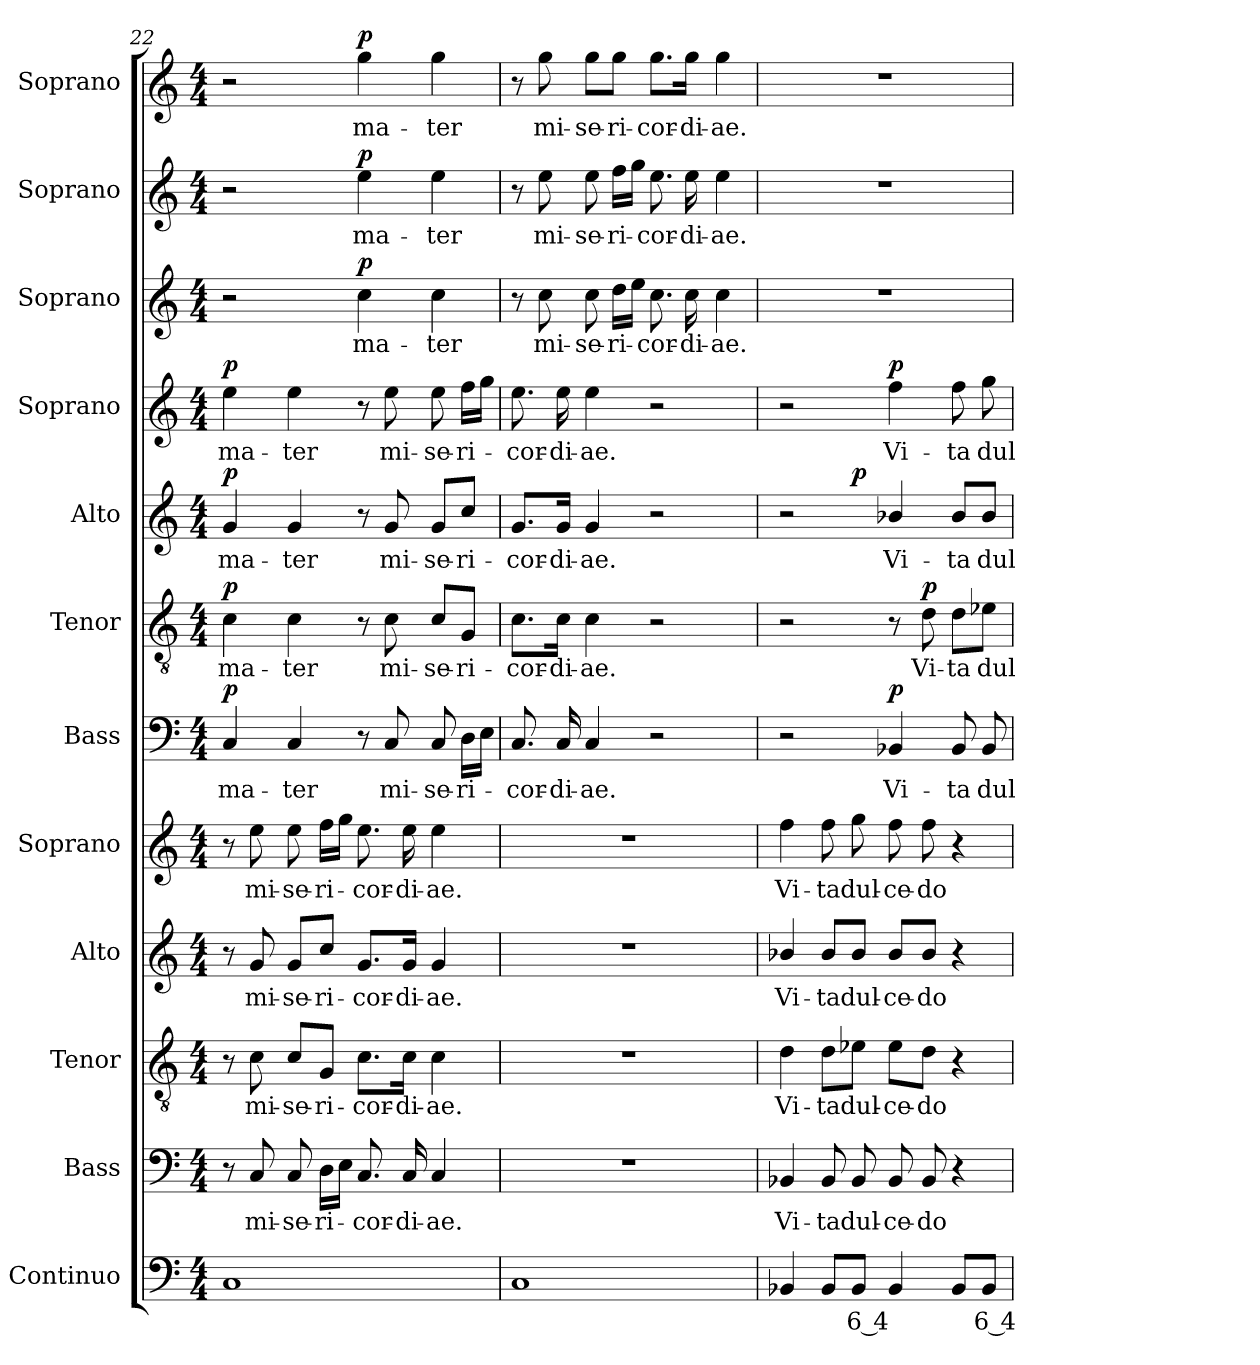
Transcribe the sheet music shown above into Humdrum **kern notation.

**kern	**text	**kern	**text	**kern	**text	**kern	**text	**kern	**text	**kern	**text	**dynam	**kern	**text	**dynam	**kern	**text	**dynam	**kern	**text	**dynam	**kern	**text	**dynam	**kern	**text	**dynam	**kern	**text	**dynam
*part12	*part12	*part11	*part11	*part10	*part10	*part9	*part9	*part8	*part8	*part7	*part7	*part7	*part6	*part6	*part6	*part5	*part5	*part5	*part4	*part4	*part4	*part3	*part3	*part3	*part2	*part2	*part2	*part1	*part1	*part1
*staff12	*staff12	*staff11	*staff11	*staff10	*staff10	*staff9	*staff9	*staff8	*staff8	*staff7	*staff7	*staff7	*staff6	*staff6	*staff6	*staff5	*staff5	*staff5	*staff4	*staff4	*staff4	*staff3	*staff3	*staff3	*staff2	*staff2	*staff2	*staff1	*staff1	*staff1
*I"Continuo	*	*I"Bass	*	*I"Tenor	*	*I"Alto	*	*I"Soprano	*	*I"Bass	*	*	*I"Tenor	*	*	*I"Alto	*	*	*I"Soprano	*	*	*I"Soprano	*	*	*I"Soprano	*	*	*I"Soprano	*	*
*I'Cont.	*	*I'B.	*	*I'T.	*	*I'A.	*	*I'S.	*	*I'B.	*	*	*I'T.	*	*	*I'A.	*	*	*I'S.	*	*	*I'S.	*	*	*I'S.	*	*	*I'S.	*	*
*clefF4	*	*clefF4	*	*clefGv2	*	*clefG2	*	*clefG2	*	*clefF4	*	*	*clefGv2	*	*	*clefG2	*	*	*clefG2	*	*	*clefG2	*	*	*clefG2	*	*	*clefG2	*	*
*	*	*	*	*ITrd7c12	*	*	*	*	*	*	*	*	*ITrd7c12	*	*	*	*	*	*	*	*	*	*	*	*	*	*	*	*	*
*k[]	*	*k[]	*	*k[]	*	*k[]	*	*k[]	*	*k[]	*	*	*k[]	*	*	*k[]	*	*	*k[]	*	*	*k[]	*	*	*k[]	*	*	*k[]	*	*
*C:	*	*C:	*	*C:	*	*C:	*	*C:	*	*C:	*	*	*C:	*	*	*C:	*	*	*C:	*	*	*C:	*	*	*C:	*	*	*C:	*	*
*M4/4	*	*M4/4	*	*M4/4	*	*M4/4	*	*M4/4	*	*M4/4	*	*	*M4/4	*	*	*M4/4	*	*	*M4/4	*	*	*M4/4	*	*	*M4/4	*	*	*M4/4	*	*
=22	=22	=22	=22	=22	=22	=22	=22	=22	=22	=22	=22	=22	=22	=22	=22	=22	=22	=22	=22	=22	=22	=22	=22	=22	=22	=22	=22	=22	=22	=22
!	!	!	!	!	!	!	!	!	!	!	!LO:LY:b:color=#000000	!	!	!	!	!	!	!	!	!	!	!	!	!	!	!	!	!	!	!
!	!	!	!	!	!	!	!	!	!	!	!	!	!	!LO:LY:b:color=#000000	!	!	!	!	!	!	!	!	!	!	!	!	!	!	!	!
!	!	!	!	!	!	!	!	!	!	!	!	!	!	!	!	!	!LO:LY:b:color=#000000	!	!	!	!	!	!	!	!	!	!	!	!	!
!	!	!	!	!	!	!	!	!	!	!	!	!	!	!	!	!	!	!	!	!LO:LY:b:color=#000000	!	!	!	!	!	!	!	!	!	!
1Ci	.	8r	.	8r	.	8r	.	8r	.	4Ci/	ma-	p	4Ci\	ma-	p	4gi/	ma-	p	4eei\	ma-	p	2r	.	.	2r	.	.	2r	.	.
!	!	!	!LO:LY:b:color=#000000	!	!	!	!	!	!	!	!	!	!	!	!	!	!	!	!	!	!	!	!	!	!	!	!	!	!	!
!	!	!	!	!	!LO:LY:b:color=#000000	!	!	!	!	!	!	!	!	!	!	!	!	!	!	!	!	!	!	!	!	!	!	!	!	!
!	!	!	!	!	!	!	!LO:LY:b:color=#000000	!	!	!	!	!	!	!	!	!	!	!	!	!	!	!	!	!	!	!	!	!	!	!
!	!	!	!	!	!	!	!	!	!LO:LY:b:color=#000000	!	!	!	!	!	!	!	!	!	!	!	!	!	!	!	!	!	!	!	!	!
.	.	8Ci/	mi-	8Ci\	mi-	8gi/	mi-	8eei\	mi-	.	.	.	.	.	.	.	.	.	.	.	.	.	.	.	.	.	.	.	.	.
!	!	!	!LO:LY:b:color=#000000	!	!	!	!	!	!	!	!	!	!	!	!	!	!	!	!	!	!	!	!	!	!	!	!	!	!	!
!	!	!	!	!	!LO:LY:b:color=#000000	!	!	!	!	!	!	!	!	!	!	!	!	!	!	!	!	!	!	!	!	!	!	!	!	!
!	!	!	!	!	!	!	!LO:LY:b:color=#000000	!	!	!	!	!	!	!	!	!	!	!	!	!	!	!	!	!	!	!	!	!	!	!
!	!	!	!	!	!	!	!	!	!LO:LY:b:color=#000000	!	!	!	!	!	!	!	!	!	!	!	!	!	!	!	!	!	!	!	!	!
!	!	!	!	!	!	!	!	!	!	!	!LO:LY:b:color=#000000	!	!	!	!	!	!	!	!	!	!	!	!	!	!	!	!	!	!	!
!	!	!	!	!	!	!	!	!	!	!	!	!	!	!LO:LY:b:color=#000000	!	!	!	!	!	!	!	!	!	!	!	!	!	!	!	!
!	!	!	!	!	!	!	!	!	!	!	!	!	!	!	!	!	!LO:LY:b:color=#000000	!	!	!	!	!	!	!	!	!	!	!	!	!
!	!	!	!	!	!	!	!	!	!	!	!	!	!	!	!	!	!	!	!	!LO:LY:b:color=#000000	!	!	!	!	!	!	!	!	!	!
.	.	8Ci/	-se-	8Ci/L	-se-	8gi/L	-se-	8eei\	-se-	4Ci/	-ter	.	4Ci\	-ter	.	4gi/	-ter	.	4eei\	-ter	.	.	.	.	.	.	.	.	.	.
!	!	!	!LO:LY:b:color=#000000	!	!	!	!	!	!	!	!	!	!	!	!	!	!	!	!	!	!	!	!	!	!	!	!	!	!	!
!	!	!	!	!	!LO:LY:b:color=#000000	!	!	!	!	!	!	!	!	!	!	!	!	!	!	!	!	!	!	!	!	!	!	!	!	!
!	!	!	!	!	!	!	!LO:LY:b:color=#000000	!	!	!	!	!	!	!	!	!	!	!	!	!	!	!	!	!	!	!	!	!	!	!
!	!	!	!	!	!	!	!	!	!LO:LY:b:color=#000000	!	!	!	!	!	!	!	!	!	!	!	!	!	!	!	!	!	!	!	!	!
.	.	16Di\LL	-ri-	8GGi/J	-ri-	8cci/J	-ri-	16ffi\LL	-ri-	.	.	.	.	.	.	.	.	.	.	.	.	.	.	.	.	.	.	.	.	.
.	.	16Ei\JJ	.	.	.	.	.	16ggi\JJ	.	.	.	.	.	.	.	.	.	.	.	.	.	.	.	.	.	.	.	.	.	.
!	!	!	!LO:LY:b:color=#000000	!	!	!	!	!	!	!	!	!	!	!	!	!	!	!	!	!	!	!	!	!	!	!	!	!	!	!
!	!	!	!	!	!LO:LY:b:color=#000000	!	!	!	!	!	!	!	!	!	!	!	!	!	!	!	!	!	!	!	!	!	!	!	!	!
!	!	!	!	!	!	!	!LO:LY:b:color=#000000	!	!	!	!	!	!	!	!	!	!	!	!	!	!	!	!	!	!	!	!	!	!	!
!	!	!	!	!	!	!	!	!	!LO:LY:b:color=#000000	!	!	!	!	!	!	!	!	!	!	!	!	!	!	!	!	!	!	!	!	!
!	!	!	!	!	!	!	!	!	!	!	!	!	!	!	!	!	!	!	!	!	!	!	!LO:LY:b:color=#000000	!	!	!	!	!	!	!
!	!	!	!	!	!	!	!	!	!	!	!	!	!	!	!	!	!	!	!	!	!	!	!	!	!	!LO:LY:b:color=#000000	!	!	!	!
!	!	!	!	!	!	!	!	!	!	!	!	!	!	!	!	!	!	!	!	!	!	!	!	!	!	!	!	!	!LO:LY:b:color=#000000	!
.	.	8.Ci/	-cor-	8.Ci\L	-cor-	8.gi/L	-cor-	8.eei\	-cor-	8r	.	.	8r	.	.	8r	.	.	8r	.	.	4cci\	ma-	p	4eei\	ma-	p	4ggi\	ma-	p
!	!	!	!	!	!	!	!	!	!	!	!LO:LY:b:color=#000000	!	!	!	!	!	!	!	!	!	!	!	!	!	!	!	!	!	!	!
!	!	!	!	!	!	!	!	!	!	!	!	!	!	!LO:LY:b:color=#000000	!	!	!	!	!	!	!	!	!	!	!	!	!	!	!	!
!	!	!	!	!	!	!	!	!	!	!	!	!	!	!	!	!	!LO:LY:b:color=#000000	!	!	!	!	!	!	!	!	!	!	!	!	!
!	!	!	!	!	!	!	!	!	!	!	!	!	!	!	!	!	!	!	!	!LO:LY:b:color=#000000	!	!	!	!	!	!	!	!	!	!
.	.	.	.	.	.	.	.	.	.	8Ci/	mi-	.	8Ci\	mi-	.	8gi/	mi-	.	8eei\	mi-	.	.	.	.	.	.	.	.	.	.
!	!	!	!LO:LY:b:color=#000000	!	!	!	!	!	!	!	!	!	!	!	!	!	!	!	!	!	!	!	!	!	!	!	!	!	!	!
!	!	!	!	!	!LO:LY:b:color=#000000	!	!	!	!	!	!	!	!	!	!	!	!	!	!	!	!	!	!	!	!	!	!	!	!	!
!	!	!	!	!	!	!	!LO:LY:b:color=#000000	!	!	!	!	!	!	!	!	!	!	!	!	!	!	!	!	!	!	!	!	!	!	!
!	!	!	!	!	!	!	!	!	!LO:LY:b:color=#000000	!	!	!	!	!	!	!	!	!	!	!	!	!	!	!	!	!	!	!	!	!
.	.	16Ci/	-di-	16Ci\Jk	-di-	16gi/Jk	-di-	16eei\	-di-	.	.	.	.	.	.	.	.	.	.	.	.	.	.	.	.	.	.	.	.	.
!	!	!	!LO:LY:b:color=#000000	!	!	!	!	!	!	!	!	!	!	!	!	!	!	!	!	!	!	!	!	!	!	!	!	!	!	!
!	!	!	!	!	!LO:LY:b:color=#000000	!	!	!	!	!	!	!	!	!	!	!	!	!	!	!	!	!	!	!	!	!	!	!	!	!
!	!	!	!	!	!	!	!LO:LY:b:color=#000000	!	!	!	!	!	!	!	!	!	!	!	!	!	!	!	!	!	!	!	!	!	!	!
!	!	!	!	!	!	!	!	!	!LO:LY:b:color=#000000	!	!	!	!	!	!	!	!	!	!	!	!	!	!	!	!	!	!	!	!	!
!	!	!	!	!	!	!	!	!	!	!	!LO:LY:b:color=#000000	!	!	!	!	!	!	!	!	!	!	!	!	!	!	!	!	!	!	!
!	!	!	!	!	!	!	!	!	!	!	!	!	!	!LO:LY:b:color=#000000	!	!	!	!	!	!	!	!	!	!	!	!	!	!	!	!
!	!	!	!	!	!	!	!	!	!	!	!	!	!	!	!	!	!LO:LY:b:color=#000000	!	!	!	!	!	!	!	!	!	!	!	!	!
!	!	!	!	!	!	!	!	!	!	!	!	!	!	!	!	!	!	!	!	!LO:LY:b:color=#000000	!	!	!	!	!	!	!	!	!	!
!	!	!	!	!	!	!	!	!	!	!	!	!	!	!	!	!	!	!	!	!	!	!	!LO:LY:b:color=#000000	!	!	!	!	!	!	!
!	!	!	!	!	!	!	!	!	!	!	!	!	!	!	!	!	!	!	!	!	!	!	!	!	!	!LO:LY:b:color=#000000	!	!	!	!
!	!	!	!	!	!	!	!	!	!	!	!	!	!	!	!	!	!	!	!	!	!	!	!	!	!	!	!	!	!LO:LY:b:color=#000000	!
.	.	4Ci/	-ae.	4Ci\	-ae.	4gi/	-ae.	4eei\	-ae.	8Ci/	-se-	.	8Ci/L	-se-	.	8gi/L	-se-	.	8eei\	-se-	.	4cci\	-ter	.	4eei\	-ter	.	4ggi\	-ter	.
!	!	!	!	!	!	!	!	!	!	!	!LO:LY:b:color=#000000	!	!	!	!	!	!	!	!	!	!	!	!	!	!	!	!	!	!	!
!	!	!	!	!	!	!	!	!	!	!	!	!	!	!LO:LY:b:color=#000000	!	!	!	!	!	!	!	!	!	!	!	!	!	!	!	!
!	!	!	!	!	!	!	!	!	!	!	!	!	!	!	!	!	!LO:LY:b:color=#000000	!	!	!	!	!	!	!	!	!	!	!	!	!
!	!	!	!	!	!	!	!	!	!	!	!	!	!	!	!	!	!	!	!	!LO:LY:b:color=#000000	!	!	!	!	!	!	!	!	!	!
.	.	.	.	.	.	.	.	.	.	16Di\LL	-ri-	.	8GGi/J	-ri-	.	8cci/J	-ri-	.	16ffi\LL	-ri-	.	.	.	.	.	.	.	.	.	.
.	.	.	.	.	.	.	.	.	.	16Ei\JJ	.	.	.	.	.	.	.	.	16ggi\JJ	.	.	.	.	.	.	.	.	.	.	.
=23	=23	=23	=23	=23	=23	=23	=23	=23	=23	=23	=23	=23	=23	=23	=23	=23	=23	=23	=23	=23	=23	=23	=23	=23	=23	=23	=23	=23	=23	=23
!	!	!	!	!	!	!	!	!	!	!	!LO:LY:b:color=#000000	!	!	!	!	!	!	!	!	!	!	!	!	!	!	!	!	!	!	!
!	!	!	!	!	!	!	!	!	!	!	!	!	!	!LO:LY:b:color=#000000	!	!	!	!	!	!	!	!	!	!	!	!	!	!	!	!
!	!	!	!	!	!	!	!	!	!	!	!	!	!	!	!	!	!LO:LY:b:color=#000000	!	!	!	!	!	!	!	!	!	!	!	!	!
!	!	!	!	!	!	!	!	!	!	!	!	!	!	!	!	!	!	!	!	!LO:LY:b:color=#000000	!	!	!	!	!	!	!	!	!	!
1Ci	.	1r	.	1r	.	1r	.	1r	.	8.Ci/	-cor-	.	8.Ci\L	-cor-	.	8.gi/L	-cor-	.	8.eei\	-cor-	.	8r	.	.	8r	.	.	8r	.	.
!	!	!	!	!	!	!	!	!	!	!	!	!	!	!	!	!	!	!	!	!	!	!	!LO:LY:b:color=#000000	!	!	!	!	!	!	!
!	!	!	!	!	!	!	!	!	!	!	!	!	!	!	!	!	!	!	!	!	!	!	!	!	!	!LO:LY:b:color=#000000	!	!	!	!
!	!	!	!	!	!	!	!	!	!	!	!	!	!	!	!	!	!	!	!	!	!	!	!	!	!	!	!	!	!LO:LY:b:color=#000000	!
.	.	.	.	.	.	.	.	.	.	.	.	.	.	.	.	.	.	.	.	.	.	8cci\	mi-	.	8eei\	mi-	.	8ggi\	mi-	.
!	!	!	!	!	!	!	!	!	!	!	!LO:LY:b:color=#000000	!	!	!	!	!	!	!	!	!	!	!	!	!	!	!	!	!	!	!
!	!	!	!	!	!	!	!	!	!	!	!	!	!	!LO:LY:b:color=#000000	!	!	!	!	!	!	!	!	!	!	!	!	!	!	!	!
!	!	!	!	!	!	!	!	!	!	!	!	!	!	!	!	!	!LO:LY:b:color=#000000	!	!	!	!	!	!	!	!	!	!	!	!	!
!	!	!	!	!	!	!	!	!	!	!	!	!	!	!	!	!	!	!	!	!LO:LY:b:color=#000000	!	!	!	!	!	!	!	!	!	!
.	.	.	.	.	.	.	.	.	.	16Ci/	-di-	.	16Ci\Jk	-di-	.	16gi/Jk	-di-	.	16eei\	-di-	.	.	.	.	.	.	.	.	.	.
!	!	!	!	!	!	!	!	!	!	!	!LO:LY:b:color=#000000	!	!	!	!	!	!	!	!	!	!	!	!	!	!	!	!	!	!	!
!	!	!	!	!	!	!	!	!	!	!	!	!	!	!LO:LY:b:color=#000000	!	!	!	!	!	!	!	!	!	!	!	!	!	!	!	!
!	!	!	!	!	!	!	!	!	!	!	!	!	!	!	!	!	!LO:LY:b:color=#000000	!	!	!	!	!	!	!	!	!	!	!	!	!
!	!	!	!	!	!	!	!	!	!	!	!	!	!	!	!	!	!	!	!	!LO:LY:b:color=#000000	!	!	!	!	!	!	!	!	!	!
!	!	!	!	!	!	!	!	!	!	!	!	!	!	!	!	!	!	!	!	!	!	!	!LO:LY:b:color=#000000	!	!	!	!	!	!	!
!	!	!	!	!	!	!	!	!	!	!	!	!	!	!	!	!	!	!	!	!	!	!	!	!	!	!LO:LY:b:color=#000000	!	!	!	!
!	!	!	!	!	!	!	!	!	!	!	!	!	!	!	!	!	!	!	!	!	!	!	!	!	!	!	!	!	!LO:LY:b:color=#000000	!
.	.	.	.	.	.	.	.	.	.	4Ci/	-ae.	.	4Ci\	-ae.	.	4gi/	-ae.	.	4eei\	-ae.	.	8cci\	-se-	.	8eei\	-se-	.	8ggi\L	-se-	.
!	!	!	!	!	!	!	!	!	!	!	!	!	!	!	!	!	!	!	!	!	!	!	!LO:LY:b:color=#000000	!	!	!	!	!	!	!
!	!	!	!	!	!	!	!	!	!	!	!	!	!	!	!	!	!	!	!	!	!	!	!	!	!	!LO:LY:b:color=#000000	!	!	!	!
!	!	!	!	!	!	!	!	!	!	!	!	!	!	!	!	!	!	!	!	!	!	!	!	!	!	!	!	!	!LO:LY:b:color=#000000	!
.	.	.	.	.	.	.	.	.	.	.	.	.	.	.	.	.	.	.	.	.	.	16ddi\LL	-ri-	.	16ffi\LL	-ri-	.	8ggi\J	-ri-	.
.	.	.	.	.	.	.	.	.	.	.	.	.	.	.	.	.	.	.	.	.	.	16eei\JJ	.	.	16ggi\JJ	.	.	.	.	.
!	!	!	!	!	!	!	!	!	!	!	!	!	!	!	!	!	!	!	!	!	!	!	!LO:LY:b:color=#000000	!	!	!	!	!	!	!
!	!	!	!	!	!	!	!	!	!	!	!	!	!	!	!	!	!	!	!	!	!	!	!	!	!	!LO:LY:b:color=#000000	!	!	!	!
!	!	!	!	!	!	!	!	!	!	!	!	!	!	!	!	!	!	!	!	!	!	!	!	!	!	!	!	!	!LO:LY:b:color=#000000	!
.	.	.	.	.	.	.	.	.	.	2r	.	.	2r	.	.	2r	.	.	2r	.	.	8.cci\	-cor-	.	8.eei\	-cor-	.	8.ggi\L	-cor-	.
!	!	!	!	!	!	!	!	!	!	!	!	!	!	!	!	!	!	!	!	!	!	!	!LO:LY:b:color=#000000	!	!	!	!	!	!	!
!	!	!	!	!	!	!	!	!	!	!	!	!	!	!	!	!	!	!	!	!	!	!	!	!	!	!LO:LY:b:color=#000000	!	!	!	!
!	!	!	!	!	!	!	!	!	!	!	!	!	!	!	!	!	!	!	!	!	!	!	!	!	!	!	!	!	!LO:LY:b:color=#000000	!
.	.	.	.	.	.	.	.	.	.	.	.	.	.	.	.	.	.	.	.	.	.	16cci\	-di-	.	16eei\	-di-	.	16ggi\Jk	-di-	.
!	!	!	!	!	!	!	!	!	!	!	!	!	!	!	!	!	!	!	!	!	!	!	!LO:LY:b:color=#000000	!	!	!	!	!	!	!
!	!	!	!	!	!	!	!	!	!	!	!	!	!	!	!	!	!	!	!	!	!	!	!	!	!	!LO:LY:b:color=#000000	!	!	!	!
!	!	!	!	!	!	!	!	!	!	!	!	!	!	!	!	!	!	!	!	!	!	!	!	!	!	!	!	!	!LO:LY:b:color=#000000	!
.	.	.	.	.	.	.	.	.	.	.	.	.	.	.	.	.	.	.	.	.	.	4cci\	-ae.	.	4eei\	-ae.	.	4ggi\	-ae.	.
!!LO:PB:g=z
=24	=24	=24	=24	=24	=24	=24	=24	=24	=24	=24	=24	=24	=24	=24	=24	=24	=24	=24	=24	=24	=24	=24	=24	=24	=24	=24	=24	=24	=24	=24
!	!	!	!LO:LY:b:color=#000000	!	!	!	!	!	!	!	!	!	!	!	!	!	!	!	!	!	!	!	!	!	!	!	!	!	!	!
!	!	!	!	!	!LO:LY:b:color=#000000	!	!	!	!	!	!	!	!	!	!	!	!	!	!	!	!	!	!	!	!	!	!	!	!	!
!	!	!	!	!	!	!	!LO:LY:b:color=#000000	!	!	!	!	!	!	!	!	!	!	!	!	!	!	!	!	!	!	!	!	!	!	!
!	!	!	!	!	!	!	!	!	!LO:LY:b:color=#000000	!	!	!	!	!	!	!	!	!	!	!	!	!	!	!	!	!	!	!	!	!
*	*	*	*	*	*	*	*	*	*	*	*	*	*	*	*	*^	*	*	*	*	*	*	*	*	*	*	*	*	*	*
4BB-Xi/	.	4BB-Xi/	Vi-	4Di\	Vi-	4b-Xi/	Vi-	4ffi\	Vi-	2r	.	.	2r	.	.	2r	4.ryy	.	.	2r	.	.	1r	.	.	1r	.	.	1r	.	.
!	!	!	!LO:LY:b:color=#000000	!	!	!	!	!	!	!	!	!	!	!	!	!	!	!	!	!	!	!	!	!	!	!	!	!	!	!	!
!	!	!	!	!	!LO:LY:b:color=#000000	!	!	!	!	!	!	!	!	!	!	!	!	!	!	!	!	!	!	!	!	!	!	!	!	!	!
!	!	!	!	!	!	!	!LO:LY:b:color=#000000	!	!	!	!	!	!	!	!	!	!	!	!	!	!	!	!	!	!	!	!	!	!	!	!
!	!	!	!	!	!	!	!	!	!LO:LY:b:color=#000000	!	!	!	!	!	!	!	!	!	!	!	!	!	!	!	!	!	!	!	!	!	!
8BB-i/L	.	8BB-i/	-ta	8Di\L	-ta	8b-i/L	-ta	8ffi\	-ta	.	.	.	.	.	.	.	.	.	.	.	.	.	.	.	.	.	.	.	.	.	.
!	!LO:LY:b:color=#000000	!	!	!	!	!	!	!	!	!	!	!	!	!	!	!	!	!	!	!	!	!	!	!	!	!	!	!	!	!	!
!	!	!	!LO:LY:b:color=#000000	!	!	!	!	!	!	!	!	!	!	!	!	!	!	!	!	!	!	!	!	!	!	!	!	!	!	!	!
!	!	!	!	!	!LO:LY:b:color=#000000	!	!	!	!	!	!	!	!	!	!	!	!	!	!	!	!	!	!	!	!	!	!	!	!	!	!
!	!	!	!	!	!	!	!LO:LY:b:color=#000000	!	!	!	!	!	!	!	!	!	!	!	!	!	!	!	!	!	!	!	!	!	!	!	!
!	!	!	!	!	!	!	!	!	!LO:LY:b:color=#000000	!	!	!	!	!	!	!	!	!	!	!	!	!	!	!	!	!	!	!	!	!	!
8BB-i/J	6 4	8BB-i/	dul-	8E-Xi\J	dul-	8b-i/J	dul-	8ggi\	dul-	.	.	.	.	.	.	.	2ryy	.	p	.	.	.	.	.	.	.	.	.	.	.	.
!	!	!	!LO:LY:b:color=#000000	!	!	!	!	!	!	!	!	!	!	!	!	!	!	!	!	!	!	!	!	!	!	!	!	!	!	!	!
!	!	!	!	!	!LO:LY:b:color=#000000	!	!	!	!	!	!	!	!	!	!	!	!	!	!	!	!	!	!	!	!	!	!	!	!	!	!
!	!	!	!	!	!	!	!LO:LY:b:color=#000000	!	!	!	!	!	!	!	!	!	!	!	!	!	!	!	!	!	!	!	!	!	!	!	!
!	!	!	!	!	!	!	!	!	!LO:LY:b:color=#000000	!	!	!	!	!	!	!	!	!	!	!	!	!	!	!	!	!	!	!	!	!	!
!	!	!	!	!	!	!	!	!	!	!	!LO:LY:b:color=#000000	!	!	!	!	!	!	!	!	!	!	!	!	!	!	!	!	!	!	!	!
!	!	!	!	!	!	!	!	!	!	!	!	!	!	!	!	!	!	!LO:LY:b:color=#000000	!	!	!	!	!	!	!	!	!	!	!	!	!
!	!	!	!	!	!	!	!	!	!	!	!	!	!	!	!	!	!	!	!	!	!LO:LY:b:color=#000000	!	!	!	!	!	!	!	!	!	!
4BB-i/	.	8BB-i/	-ce-	8E-i\L	-ce-	8b-i/L	-ce-	8ffi\	-ce-	4BB-Xi/	Vi-	p	8r	.	.	4b-Xi/	.	Vi-	.	4ffi\	Vi-	p	.	.	.	.	.	.	.	.	.
!	!	!	!LO:LY:b:color=#000000	!	!	!	!	!	!	!	!	!	!	!	!	!	!	!	!	!	!	!	!	!	!	!	!	!	!	!	!
!	!	!	!	!	!LO:LY:b:color=#000000	!	!	!	!	!	!	!	!	!	!	!	!	!	!	!	!	!	!	!	!	!	!	!	!	!	!
!	!	!	!	!	!	!	!LO:LY:b:color=#000000	!	!	!	!	!	!	!	!	!	!	!	!	!	!	!	!	!	!	!	!	!	!	!	!
!	!	!	!	!	!	!	!	!	!LO:LY:b:color=#000000	!	!	!	!	!	!	!	!	!	!	!	!	!	!	!	!	!	!	!	!	!	!
!	!	!	!	!	!	!	!	!	!	!	!	!	!	!LO:LY:b:color=#000000	!	!	!	!	!	!	!	!	!	!	!	!	!	!	!	!	!
.	.	8BB-i/	-do	8Di\J	-do	8b-i/J	-do	8ffi\	-do	.	.	.	8Di\	Vi-	p	.	.	.	.	.	.	.	.	.	.	.	.	.	.	.	.
!	!	!	!	!	!	!	!	!	!	!	!LO:LY:b:color=#000000	!	!	!	!	!	!	!	!	!	!	!	!	!	!	!	!	!	!	!	!
!	!	!	!	!	!	!	!	!	!	!	!	!	!	!LO:LY:b:color=#000000	!	!	!	!	!	!	!	!	!	!	!	!	!	!	!	!	!
!	!	!	!	!	!	!	!	!	!	!	!	!	!	!	!	!	!	!LO:LY:b:color=#000000	!	!	!	!	!	!	!	!	!	!	!	!	!
!	!	!	!	!	!	!	!	!	!	!	!	!	!	!	!	!	!	!	!	!	!LO:LY:b:color=#000000	!	!	!	!	!	!	!	!	!	!
8BB-i/L	.	4r	.	4r	.	4r	.	4r	.	8BB-i/	-ta	.	8Di\L	-ta	.	8b-i/L	.	-ta	.	8ffi\	-ta	.	.	.	.	.	.	.	.	.	.
!	!LO:LY:b:color=#000000	!	!	!	!	!	!	!	!	!	!	!	!	!	!	!	!	!	!	!	!	!	!	!	!	!	!	!	!	!	!
!	!	!	!	!	!	!	!	!	!	!	!LO:LY:b:color=#000000	!	!	!	!	!	!	!	!	!	!	!	!	!	!	!	!	!	!	!	!
!	!	!	!	!	!	!	!	!	!	!	!	!	!	!LO:LY:b:color=#000000	!	!	!	!	!	!	!	!	!	!	!	!	!	!	!	!	!
!	!	!	!	!	!	!	!	!	!	!	!	!	!	!	!	!	!	!LO:LY:b:color=#000000	!	!	!	!	!	!	!	!	!	!	!	!	!
!	!	!	!	!	!	!	!	!	!	!	!	!	!	!	!	!	!	!	!	!	!LO:LY:b:color=#000000	!	!	!	!	!	!	!	!	!	!
8BB-i/J	6 4	.	.	.	.	.	.	.	.	8BB-i/	dul-	.	8E-Xi\J	dul-	.	8b-i/J	8ryy	dul-	.	8ggi\	dul-	.	.	.	.	.	.	.	.	.	.
*	*	*	*	*	*	*	*	*	*	*	*	*	*	*	*	*v	*v	*	*	*	*	*	*	*	*	*	*	*	*	*	*
=	=	=	=	=	=	=	=	=	=	=	=	=	=	=	=	=	=	=	=	=	=	=	=	=	=	=	=	=	=	=
*-	*-	*-	*-	*-	*-	*-	*-	*-	*-	*-	*-	*-	*-	*-	*-	*-	*-	*-	*-	*-	*-	*-	*-	*-	*-	*-	*-	*-	*-	*-
